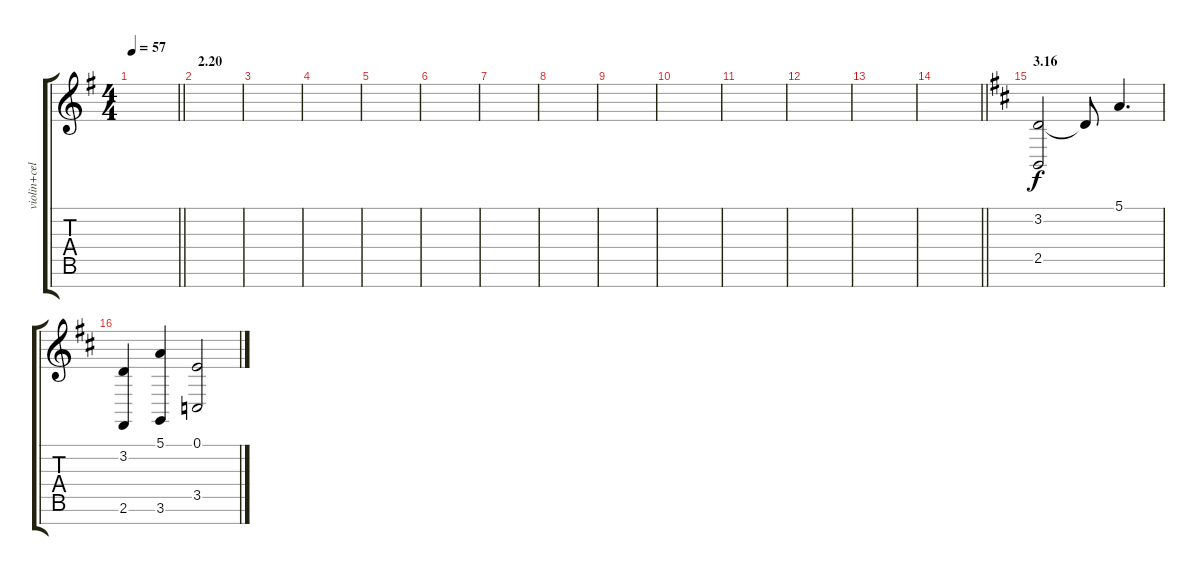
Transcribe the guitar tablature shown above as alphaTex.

\track ("violin+cello" "violin+cel") {instrument stringensemble1}
\staff {score tabs}
\tuning (E4 B3 G3 D3 A2 E2 B1) {hide}
\ts (4 4)
\tempo 57
\clef g2
\barLineRight lightlight
\ks g
|
\section ("" "2.20")
|
|
|
|
|
|
|
|
|
|
|
|
\barLineRight lightlight
|
\section ("" "3.16")
\ks d
(3.2 2.5).2 3.2{t}.8 5.1.4{d} |
(3.2 2.6).4 (5.1 3.6).4 (0.1 3.5).2
